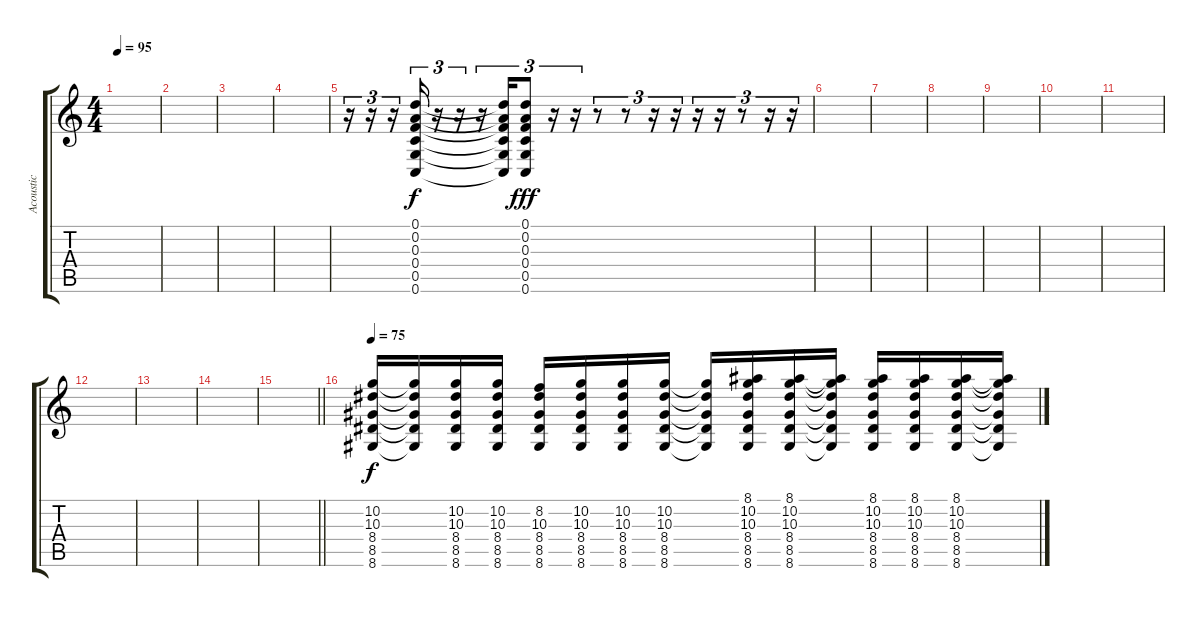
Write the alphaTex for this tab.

\track ("Acoustic" "Acoustic") {instrument acousticguitarsteel}
\staff {score tabs}
\tuning (D4 A3 F3 C3 G2 C2) {hide}
\ts (4 4)
\tempo 95
\clef g2
\ks c
|
|
|
|
r.16{tu (3 2)} r.16{tu (3 2)} r.16{tu (3 2)} (0.1 0.2 0.3 0.4 0.5 0.6).16{tu (3 2) volume 16 instrument reversecymbal} r.16{tu (3 2)} r.16{tu (3 2)} r.16{tu (3 2)} (0.1{t} 0.2{t} 0.3{t} 0.4{t} 0.5{t} 0.6{t}).16{tu (3 2) dy f} (0.1 0.2 0.3 0.4 0.5 0.6).8{tu (3 2) dy fff volume 14 instrument taikodrum} r.16{tu (3 2)} r.16{tu (3 2)} r.8{tu (3 2)} r.8{tu (3 2)} r.16{tu (3 2)} r.16{tu (3 2)} r.16{tu (3 2)} r.16{tu (3 2)} r.8{tu (3 2)} r.16{tu (3 2)} r.16{tu (3 2)} |
|
|
|
|
|
|
|
|
|
\barLineRight lightlight
|
\section ("" "")
\tempo 75
(10.2 10.3 8.4 8.5 8.6).16{dy f volume 10 balance 8 instrument acousticguitarsteel} (10.2{t} 10.3{t} 8.4{t} 8.5{t} 8.6{t}).16 (10.2 10.3 8.4 8.5 8.6).16 (10.2 10.3 8.4 8.5 8.6).16 (8.2 10.3 8.4 8.5 8.6).16 (10.2 10.3 8.4 8.5 8.6).16 (10.2 10.3 8.4 8.5 8.6).16 (10.2 10.3 8.4 8.5 8.6).16 (10.2{t} 10.3{t} 8.4{t} 8.5{t} 8.6{t}).16 (8.1 10.2 10.3 8.4 8.5 8.6).16 (8.1 10.2 10.3 8.4 8.5 8.6).16 (8.1{t} 10.2{t} 10.3{t} 8.4{t} 8.5{t} 8.6{t}).16 (8.1 10.2 10.3 8.4 8.5 8.6).16 (8.1 10.2 10.3 8.4 8.5 8.6).16 (8.1 10.2 10.3 8.4 8.5 8.6).16 (8.1{t} 10.2{t} 10.3{t} 8.4{t} 8.5{t} 8.6{t}).16
